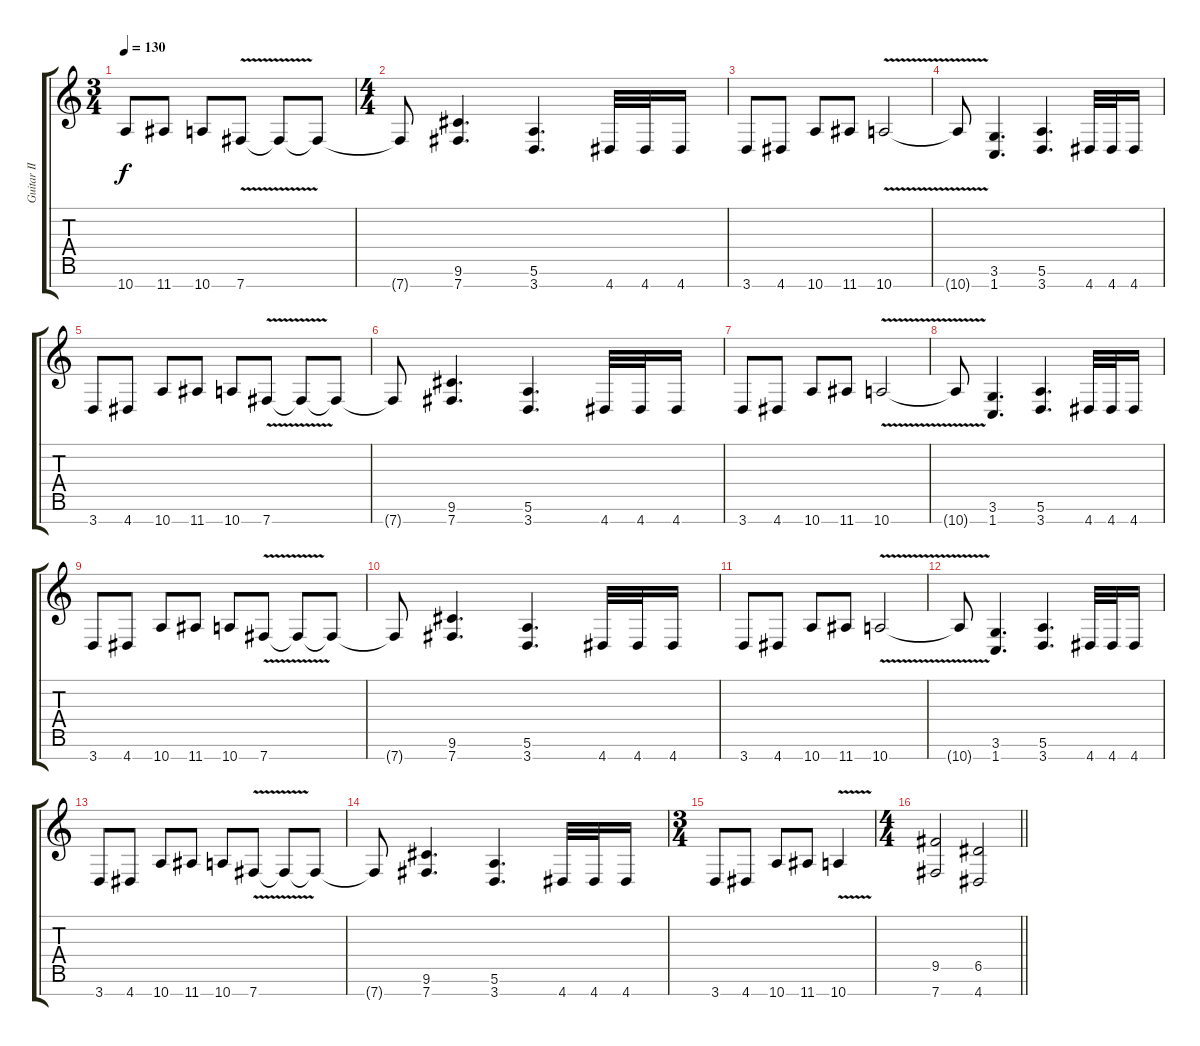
\track ("Guitar II" "Guitar II") {instrument overdrivenguitar}
\staff {score tabs}
\tuning (E4 B3 G3 D3 A2 E2 B1) {hide}
\ts (3 4)
\tempo 130
\clef g2
\ks c
10.7.8{dy f} 11.7.8 10.7.8 7.7{v}.8 7.7{t}.8 7.7{t}.8 |
\ts (4 4)
7.7{t}.8 (9.6 7.7).4{d} (5.6 3.7).4{d} 4.7.32 4.7.32 4.7.16 |
3.7.8 4.7.8 10.7.8 11.7.8 10.7{v}.2 |
10.7{t}.8 (3.6 1.7).4{d} (5.6 3.7).4{d} 4.7.32 4.7.32 4.7.16 |
3.7.8 4.7.8 10.7.8 11.7.8 10.7.8 7.7{v}.8 7.7{t}.8 7.7{t}.8 |
7.7{t}.8 (9.6 7.7).4{d} (5.6 3.7).4{d} 4.7.32 4.7.32 4.7.16 |
3.7.8 4.7.8 10.7.8 11.7.8 10.7{v}.2 |
10.7{t}.8 (3.6 1.7).4{d} (5.6 3.7).4{d} 4.7.32 4.7.32 4.7.16 |
3.7.8 4.7.8 10.7.8 11.7.8 10.7.8 7.7{v}.8 7.7{t}.8 7.7{t}.8 |
7.7{t}.8 (9.6 7.7).4{d} (5.6 3.7).4{d} 4.7.32 4.7.32 4.7.16 |
3.7.8 4.7.8 10.7.8 11.7.8 10.7{v}.2 |
10.7{t}.8 (3.6 1.7).4{d} (5.6 3.7).4{d} 4.7.32 4.7.32 4.7.16 |
3.7.8 4.7.8 10.7.8 11.7.8 10.7.8 7.7{v}.8 7.7{t}.8 7.7{t}.8 |
7.7{t}.8 (9.6 7.7).4{d} (5.6 3.7).4{d} 4.7.32 4.7.32 4.7.16 |
\ts (3 4)
3.7.8 4.7.8 10.7.8 11.7.8 10.7{v}.4 |
\ts (4 4)
\barLineRight lightlight
(9.5 7.7).2 (6.5 4.7).2
